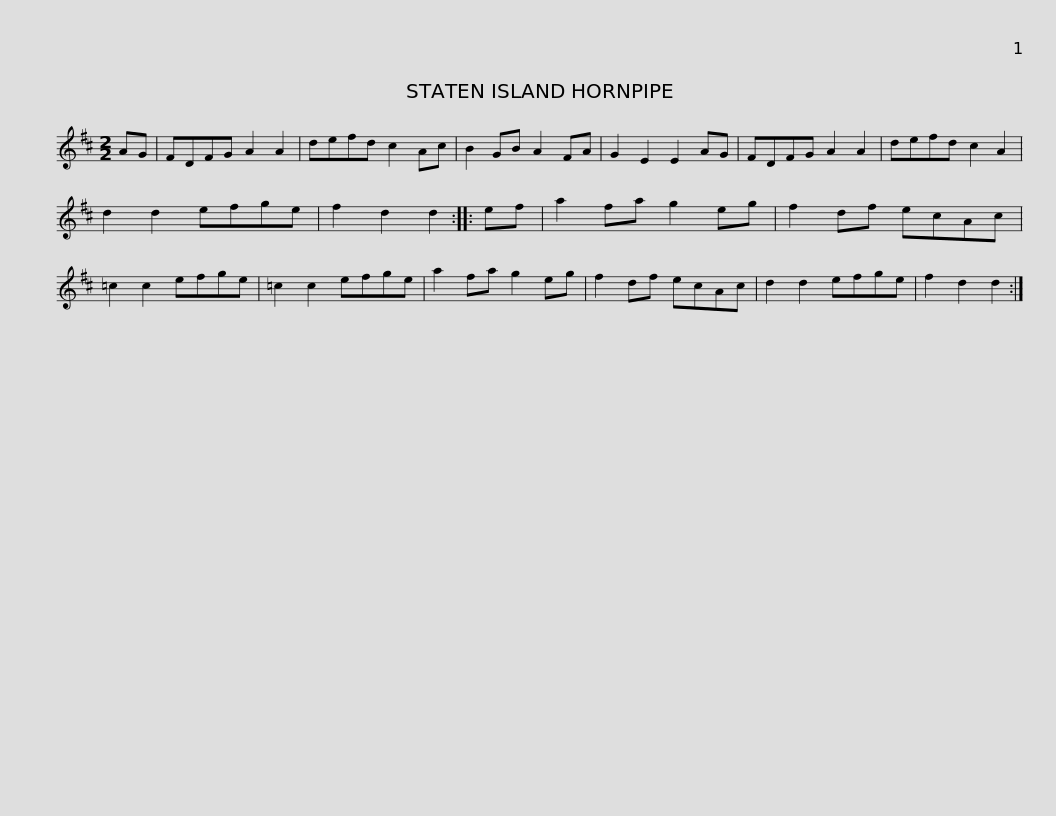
X:1
L:1/8
M:2/2
I:linebreak $
K:D
V:1 treble
V:1
 AG | FDFG A2 A2 | defd c2 Ac | B2 GB A2 FA | G2 E2 E2 AG | %5
 FDFG A2 A2 | defd c2 A2 |$ d2 d2 efge | f2 d2 d2 :: ef | %10
 a2 fa g2 eg | f2 df ecAc | =c2 c2 efge | =c2 c2 efge |$ a2 fa g2 eg | %15
 f2 df ecAc | d2 d2 efge | f2 d2 d2 :| %18
